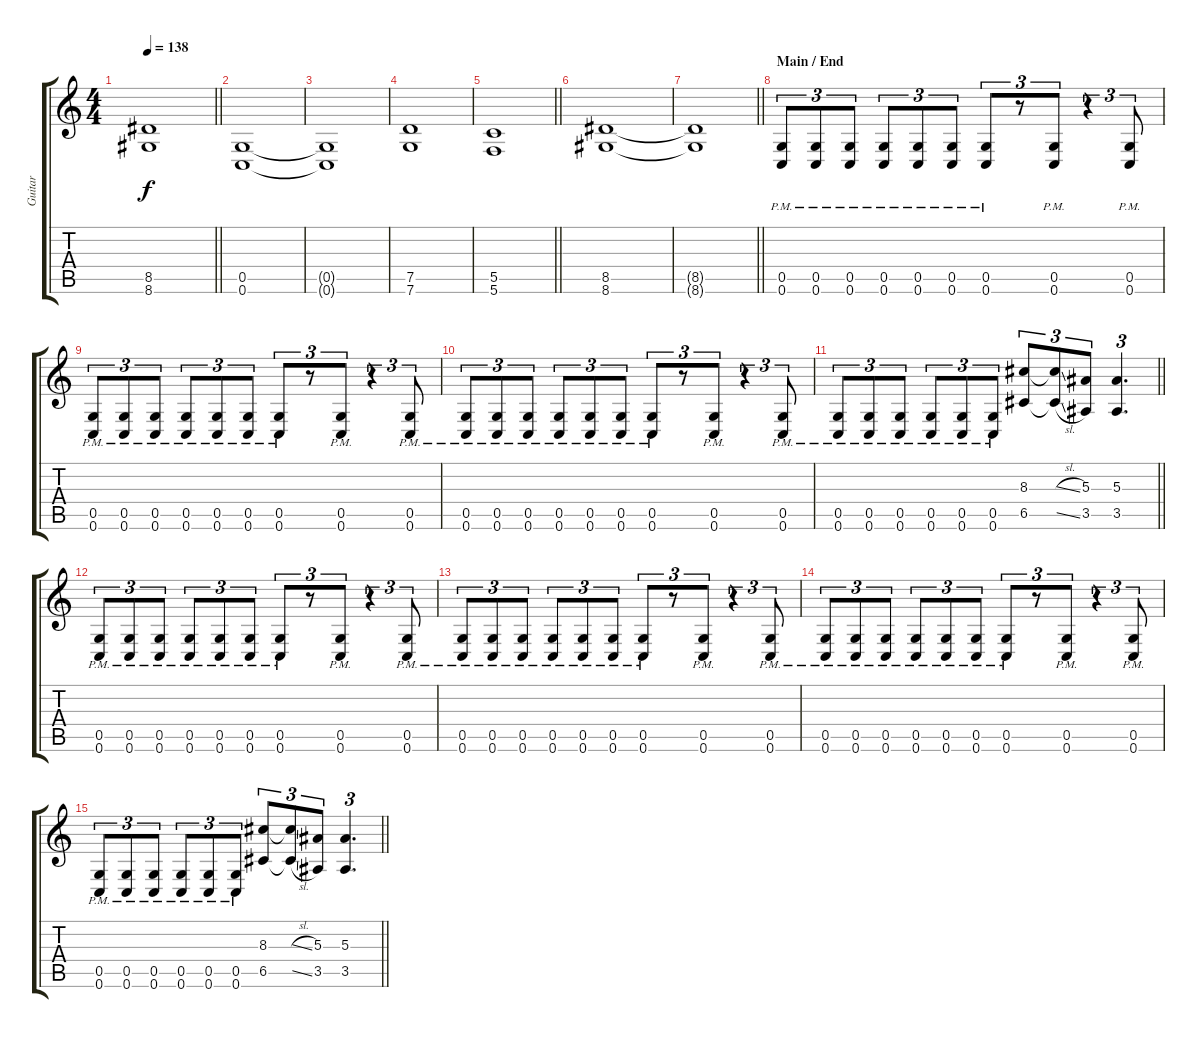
\track ("Guitar" "Guitar") {instrument distortionguitar}
\staff {score tabs}
\tuning (D4 A3 F3 C3 G2 C2) {hide}
\ts (4 4)
\section ("" "")
\tempo 138
\clef g2
\barLineRight lightlight
\ks c
(8.5 8.6).1{dy f} |
\section ("" "")
(0.5 0.6).1 |
(0.5{t} 0.6{t}).1 |
(7.5 7.6).1 |
\barLineRight lightlight
(5.5 5.6).1 |
\section ("" "")
(8.5 8.6).1 |
\barLineRight lightlight
(8.5{t} 8.6{t}).1 |
\section ("" "Main / End")
(0.5{pm} 0.6{pm}).8{tu (3 2)} (0.5{pm} 0.6{pm}).8{tu (3 2)} (0.5{pm} 0.6{pm}).8{tu (3 2)} (0.5{pm} 0.6{pm}).8{tu (3 2)} (0.5{pm} 0.6{pm}).8{tu (3 2)} (0.5{pm} 0.6{pm}).8{tu (3 2)} (0.5{pm} 0.6{pm}).8{tu (3 2)} r.8{tu (3 2)} (0.5{pm} 0.6{pm}).8{tu (3 2)} r.4{tu (3 2)} (0.5{pm} 0.6{pm}).8{tu (3 2)} |
(0.5{pm} 0.6{pm}).8{tu (3 2)} (0.5{pm} 0.6{pm}).8{tu (3 2)} (0.5{pm} 0.6{pm}).8{tu (3 2)} (0.5{pm} 0.6{pm}).8{tu (3 2)} (0.5{pm} 0.6{pm}).8{tu (3 2)} (0.5{pm} 0.6{pm}).8{tu (3 2)} (0.5{pm} 0.6{pm}).8{tu (3 2)} r.8{tu (3 2)} (0.5{pm} 0.6{pm}).8{tu (3 2)} r.4{tu (3 2)} (0.5{pm} 0.6{pm}).8{tu (3 2)} |
(0.5{pm} 0.6{pm}).8{tu (3 2)} (0.5{pm} 0.6{pm}).8{tu (3 2)} (0.5{pm} 0.6{pm}).8{tu (3 2)} (0.5{pm} 0.6{pm}).8{tu (3 2)} (0.5{pm} 0.6{pm}).8{tu (3 2)} (0.5{pm} 0.6{pm}).8{tu (3 2)} (0.5{pm} 0.6{pm}).8{tu (3 2)} r.8{tu (3 2)} (0.5{pm} 0.6{pm}).8{tu (3 2)} r.4{tu (3 2)} (0.5{pm} 0.6{pm}).8{tu (3 2)} |
\barLineRight lightlight
(0.5{pm} 0.6{pm}).8{tu (3 2)} (0.5{pm} 0.6{pm}).8{tu (3 2)} (0.5{pm} 0.6{pm}).8{tu (3 2)} (0.5{pm} 0.6{pm}).8{tu (3 2)} (0.5{pm} 0.6{pm}).8{tu (3 2)} (0.5{pm} 0.6{pm}).8{tu (3 2)} (8.3 6.5).8{tu (3 2) volume 10} (8.3{sl t} 6.5{sl t}).8{tu (3 2)} (5.3 3.5).8{tu (3 2)} (5.3 3.5).4{d tu (3 2)} |
\section ("" "")
(0.5{pm} 0.6{pm}).8{tu (3 2) volume 15} (0.5{pm} 0.6{pm}).8{tu (3 2)} (0.5{pm} 0.6{pm}).8{tu (3 2)} (0.5{pm} 0.6{pm}).8{tu (3 2)} (0.5{pm} 0.6{pm}).8{tu (3 2)} (0.5{pm} 0.6{pm}).8{tu (3 2)} (0.5{pm} 0.6{pm}).8{tu (3 2)} r.8{tu (3 2)} (0.5{pm} 0.6{pm}).8{tu (3 2)} r.4{tu (3 2)} (0.5{pm} 0.6{pm}).8{tu (3 2)} |
(0.5{pm} 0.6{pm}).8{tu (3 2)} (0.5{pm} 0.6{pm}).8{tu (3 2)} (0.5{pm} 0.6{pm}).8{tu (3 2)} (0.5{pm} 0.6{pm}).8{tu (3 2)} (0.5{pm} 0.6{pm}).8{tu (3 2)} (0.5{pm} 0.6{pm}).8{tu (3 2)} (0.5{pm} 0.6{pm}).8{tu (3 2)} r.8{tu (3 2)} (0.5{pm} 0.6{pm}).8{tu (3 2)} r.4{tu (3 2)} (0.5{pm} 0.6{pm}).8{tu (3 2)} |
(0.5{pm} 0.6{pm}).8{tu (3 2)} (0.5{pm} 0.6{pm}).8{tu (3 2)} (0.5{pm} 0.6{pm}).8{tu (3 2)} (0.5{pm} 0.6{pm}).8{tu (3 2)} (0.5{pm} 0.6{pm}).8{tu (3 2)} (0.5{pm} 0.6{pm}).8{tu (3 2)} (0.5{pm} 0.6{pm}).8{tu (3 2)} r.8{tu (3 2)} (0.5{pm} 0.6{pm}).8{tu (3 2)} r.4{tu (3 2)} (0.5{pm} 0.6{pm}).8{tu (3 2)} |
\barLineRight lightlight
(0.5{pm} 0.6{pm}).8{tu (3 2)} (0.5{pm} 0.6{pm}).8{tu (3 2)} (0.5{pm} 0.6{pm}).8{tu (3 2)} (0.5{pm} 0.6{pm}).8{tu (3 2)} (0.5{pm} 0.6{pm}).8{tu (3 2)} (0.5{pm} 0.6{pm}).8{tu (3 2)} (8.3 6.5).8{tu (3 2) volume 10} (8.3{sl t} 6.5{sl t}).8{tu (3 2)} (5.3 3.5).8{tu (3 2)} (5.3 3.5).4{d tu (3 2)}
